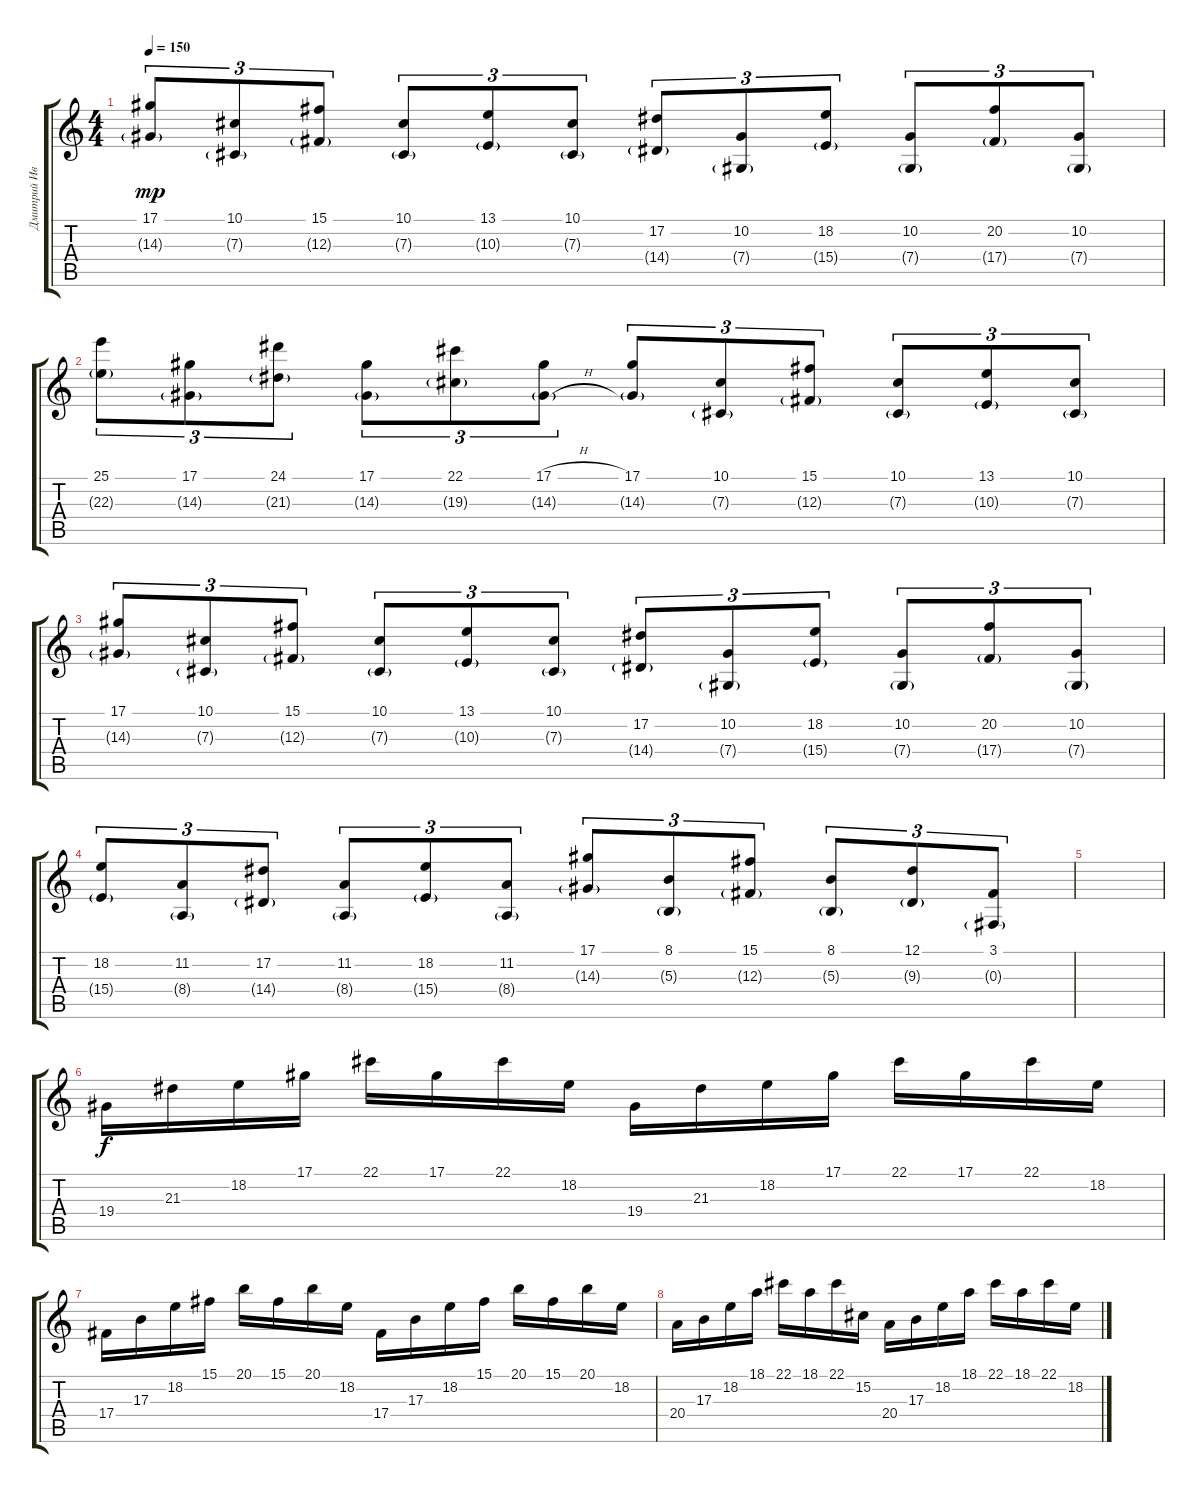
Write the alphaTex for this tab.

\track ("Дмитрий Иванов" "Дмитрий Ив") {instrument harpsichord}
\staff {score tabs}
\tuning (Eb4 Bb3 Gb3 Db3 Ab2 Eb2) {hide}
\ts (4 4)
\tempo 150
\clef g2
\ks c
(17.1 14.3{g}).8{tu (3 2) dy mp} (10.1 7.3{g}).8{tu (3 2)} (15.1 12.3{g}).8{tu (3 2)} (10.1 7.3{g}).8{tu (3 2)} (13.1 10.3{g}).8{tu (3 2)} (10.1 7.3{g}).8{tu (3 2)} (17.2 14.4{g}).8{tu (3 2)} (10.2 7.4{g}).8{tu (3 2)} (18.2 15.4{g}).8{tu (3 2)} (10.2 7.4{g}).8{tu (3 2)} (20.2 17.4{g}).8{tu (3 2)} (10.2 7.4{g}).8{tu (3 2)} |
(25.1 22.3{g}).8{tu (3 2)} (17.1 14.3{g}).8{tu (3 2)} (24.1 21.3{g}).8{tu (3 2)} (17.1 14.3{g}).8{tu (3 2)} (22.1 19.3{g}).8{tu (3 2)} (17.1{h} 14.3{h g}).8{tu (3 2)} (17.1 14.3{g}).8{tu (3 2)} (10.1 7.3{g}).8{tu (3 2)} (15.1 12.3{g}).8{tu (3 2)} (10.1 7.3{g}).8{tu (3 2)} (13.1 10.3{g}).8{tu (3 2)} (10.1 7.3{g}).8{tu (3 2)} |
(17.1 14.3{g}).8{tu (3 2)} (10.1 7.3{g}).8{tu (3 2)} (15.1 12.3{g}).8{tu (3 2)} (10.1 7.3{g}).8{tu (3 2)} (13.1 10.3{g}).8{tu (3 2)} (10.1 7.3{g}).8{tu (3 2)} (17.2 14.4{g}).8{tu (3 2)} (10.2 7.4{g}).8{tu (3 2)} (18.2 15.4{g}).8{tu (3 2)} (10.2 7.4{g}).8{tu (3 2)} (20.2 17.4{g}).8{tu (3 2)} (10.2 7.4{g}).8{tu (3 2)} |
(18.2 15.4{g}).8{tu (3 2)} (11.2 8.4{g}).8{tu (3 2)} (17.2 14.4{g}).8{tu (3 2)} (11.2 8.4{g}).8{tu (3 2)} (18.2 15.4{g}).8{tu (3 2)} (11.2 8.4{g}).8{tu (3 2)} (17.1 14.3{g}).8{tu (3 2)} (8.1 5.3{g}).8{tu (3 2)} (15.1 12.3{g}).8{tu (3 2)} (8.1 5.3{g}).8{tu (3 2)} (12.1 9.3{g}).8{tu (3 2)} (3.1 0.3{g}).8{tu (3 2)} |
|
19.4.16{dy f} 21.3.16 18.2.16 17.1.16 22.1.16 17.1.16 22.1.16 18.2.16 19.4.16 21.3.16 18.2.16 17.1.16 22.1.16 17.1.16 22.1.16 18.2.16 |
17.4.16 17.3.16 18.2.16 15.1.16 20.1.16 15.1.16 20.1.16 18.2.16 17.4.16 17.3.16 18.2.16 15.1.16 20.1.16 15.1.16 20.1.16 18.2.16 |
20.4.16 17.3.16 18.2.16 18.1.16 22.1.16 18.1.16 22.1.16 15.2.16 20.4.16 17.3.16 18.2.16 18.1.16 22.1.16 18.1.16 22.1.16 18.2.16
